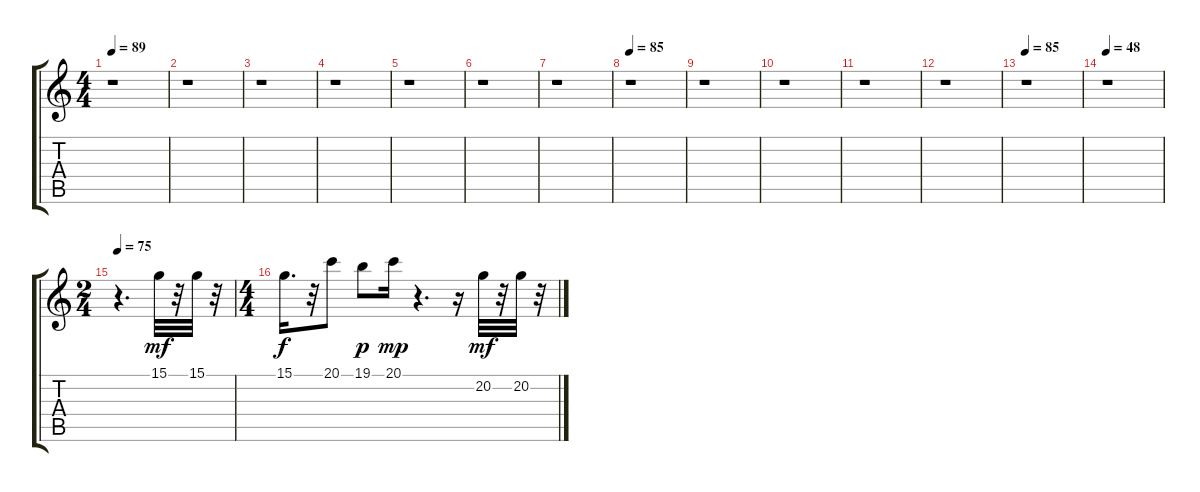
\track "" {instrument fx3crystal}
\staff {score tabs}
\tuning (E4 B3 G3 D3 A2 E2) {hide}
\ts (4 4)
\tempo 89
\clef g2
\ks c
r.1{dy mf} |
r.1 |
r.1 |
r.1 |
r.1 |
r.1 |
r.1 |
\tempo 85
r.1 |
r.1 |
r.1 |
r.1 |
r.1 |
\tempo 85
r.1 |
\tempo 48
r.1 |
\ts (2 4)
\tempo 75
r.4{d} 15.1.32 r.32 15.1.32 r.32 |
\ts (4 4)
15.1.16{d dy f} r.32 20.1.8 19.1.8{dy p} 20.1.16{dy mp} r.4{d} r.16 20.2.32{dy mf} r.32 20.2.32 r.32
